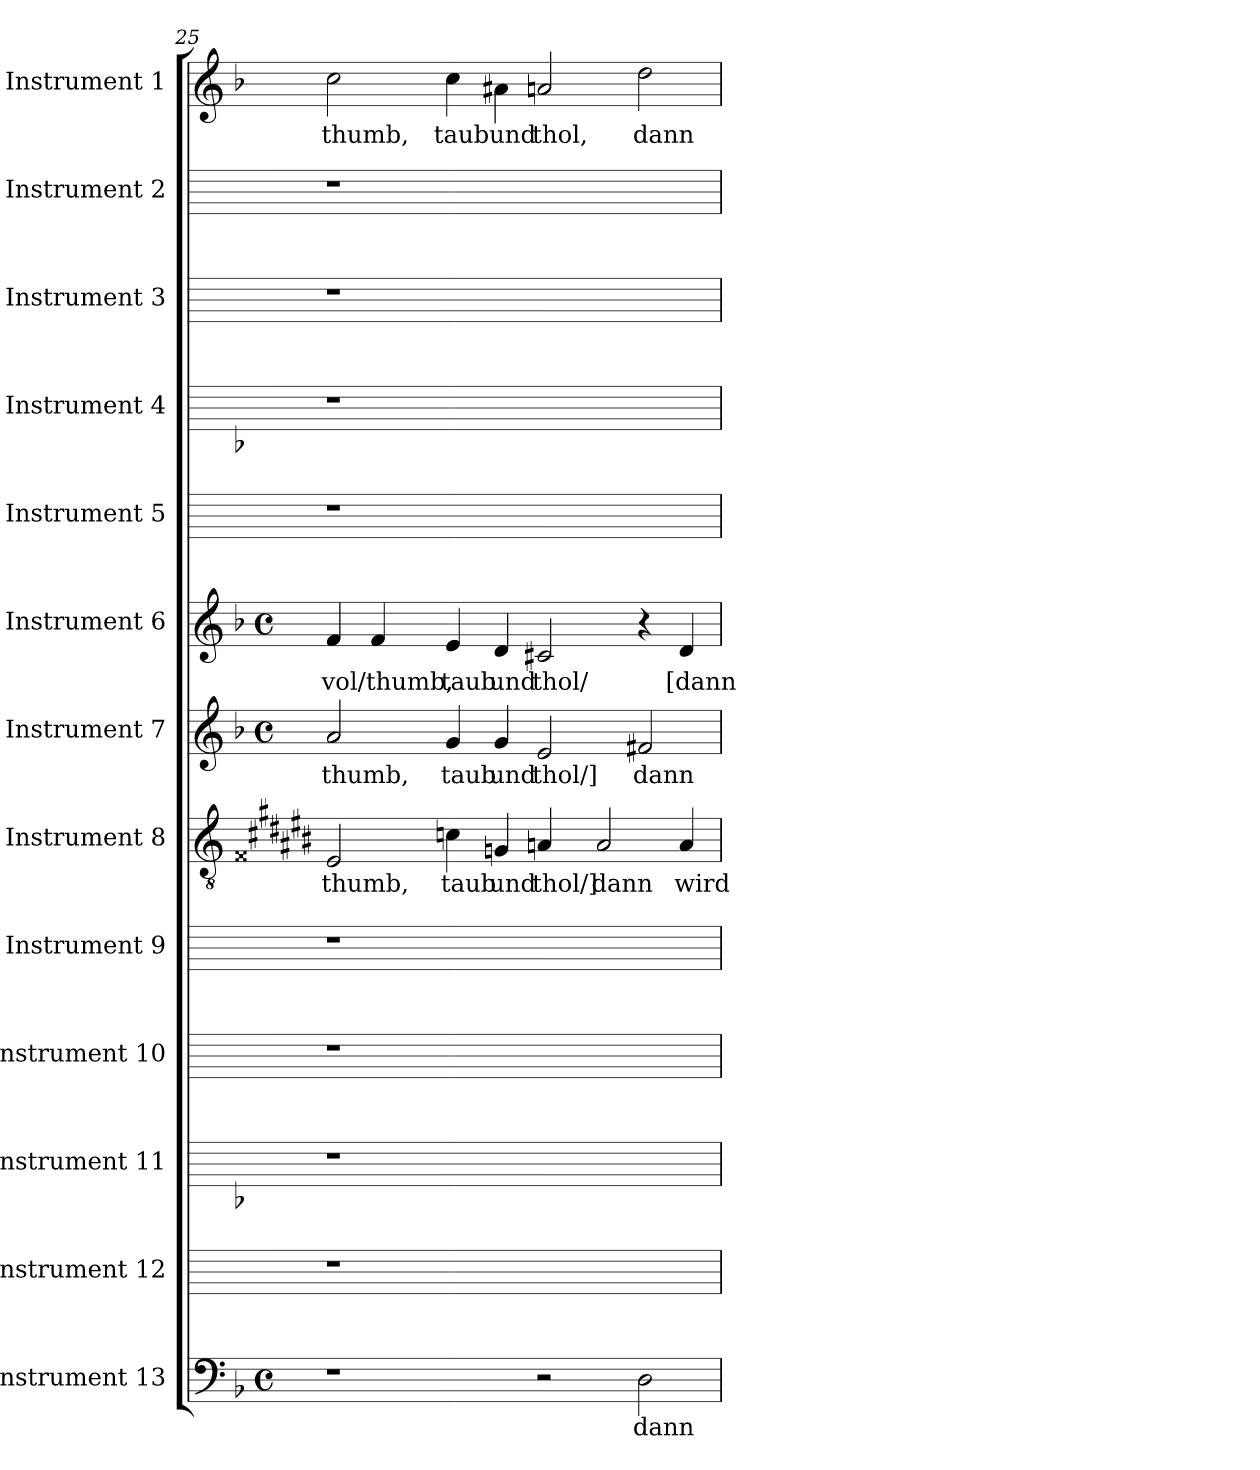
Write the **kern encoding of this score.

**kern	**text	**kern	**kern	**kern	**kern	**kern	**text	**kern	**text	**kern	**text	**kern	**kern	**kern	**kern	**kern	**text
*part13	*part13	*part12	*part11	*part10	*part9	*part8	*part8	*part7	*part7	*part6	*part6	*part5	*part4	*part3	*part2	*part1	*part1
*staff13	*staff13	*staff12	*staff11	*staff10	*staff9	*staff8	*staff8	*staff7	*staff7	*staff6	*staff6	*staff5	*staff4	*staff3	*staff2	*staff1	*staff1
*I"Instrument 13	*	*I"Instrument 12	*I"Instrument 11	*I"Instrument 10	*I"Instrument 9	*I"Instrument 8	*	*I"Instrument 7	*	*I"Instrument 6	*	*I"Instrument 5	*I"Instrument 4	*I"Instrument 3	*I"Instrument 2	*I"Instrument 1	*
!!LO:PB:g=z
*clefF4	*	*	*	*	*	*clefGv2	*	*clefG2	*	*clefG2	*	*	*	*	*	*clefG2	*
*ITrd-3c-5	*	*ITrd-2c-3	*ITrd1c2	*ITrd-2c-3	*ITrd-2c-3	*ITrd-2c-3	*	*ITrd-3c-5	*	*	*	*ITrd-2c-3	*ITrd1c2	*ITrd-2c-3	*ITrd-2c-3	*ITrd1c2	*
*k[b-e-]	*	*	*k[b-e-a-]	*	*	*k[f##c#g#d#a#e#b#]	*	*k[b-e-]	*	*k[b-]	*	*	*k[b-e-a-]	*	*	*k[b-e-a-]	*
*B-:	*	*	*E-:	*	*	*G#:	*	*B-:	*	*F:	*	*	*E-:	*	*	*E-:	*
*M4/4	*	*	*	*	*	*	*	*M4/4	*	*M4/4	*	*	*	*	*	*	*
*met(c)	*	*	*	*	*	*	*	*met(c)	*	*met(c)	*	*	*	*	*	*	*
=25	=25	=25	=25	=25	=25	=25	=25	=25	=25	=25	=25	=25	=25	=25	=25	=25	=25
!	!	!	!	!	!	!	!LO:LY:b:cj	!	!LO:LY:b:cj	!	!LO:LY:b:cj	!	!	!	!	!	!LO:LY:b:cj
1r	.	1r	1r	1r	1r	2G#/	thumb,	2dd/	thumb,	4f/	vol/	1r	1r	1r	1r	2b-\	thumb,
!	!	!	!	!	!	!	!	!	!	!	!LO:LY:b:cj	!	!	!	!	!	!
.	.	.	.	.	.	.	.	.	.	4f/	thumb,	.	.	.	.	.	.
!	!	!	!	!	!	!	!LO:LY:b:cj	!	!LO:LY:b:cj	!	!LO:LY:b:cj	!	!	!	!	!	!LO:LY:b:cj
.	.	.	.	.	.	4e-\	taub	4cc/	taub	4e/	taub	.	.	.	.	4b-\	taub
!	!	!	!	!	!	!	!LO:LY:b:cj	!	!LO:LY:b:cj	!	!LO:LY:b:cj	!	!	!	!	!	!LO:LY:b:cj
.	.	.	.	.	.	4B-/	und	4cc/	und	4d/	und	.	.	.	.	4g#\	und
!	!	!	!	!	!	!	!LO:LY:b:cj	!	!LO:LY:b:cj	!	!LO:LY:b:cj	!	!	!	!	!	!LO:LY:b:cj
2r	.	1ryy	1ryy	1ryy	1ryy	4c/	thol/]	2a/	thol/]	2c#X/	thol/	1ryy	1ryy	1ryy	1ryy	2g/	thol,
!	!	!	!	!	!	!	!LO:LY:b:cj	!	!	!	!	!	!	!	!	!	!
.	.	.	.	.	.	2c/	dann	.	.	.	.	.	.	.	.	.	.
!	!LO:LY:b:cj	!	!	!	!	!	!	!	!LO:LY:b:cj	!	!	!	!	!	!	!	!LO:LY:b:cj
2G\	dann	.	.	.	.	.	.	2bn/	dann	4r	.	.	.	.	.	2cc\	dann
!	!	!	!	!	!	!	!LO:LY:b:cj	!	!	!	!LO:LY:b:cj	!	!	!	!	!	!
.	.	.	.	.	.	4c/	wird	.	.	4d/	[dann	.	.	.	.	.	.
=	=	=	=	=	=	=	=	=	=	=	=	=	=	=	=	=	=
*-	*-	*-	*-	*-	*-	*-	*-	*-	*-	*-	*-	*-	*-	*-	*-	*-	*-
